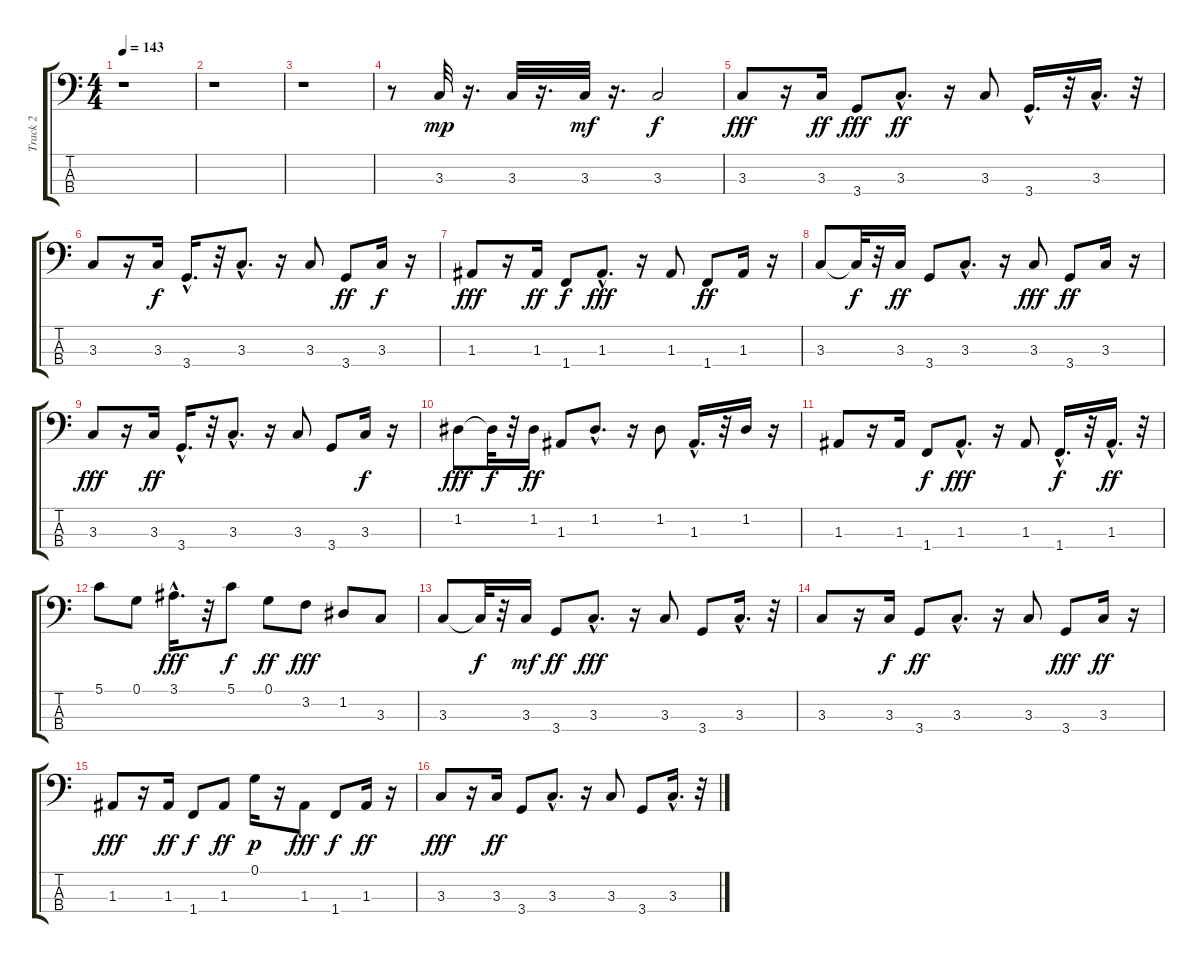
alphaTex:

\track ("Track 2" "Track 2") {instrument electricbassfinger}
\staff {score tabs}
\tuning (G2 D2 A1 E1) {hide}
\ts (4 4)
\tempo 143
\clef f4
\ks c
r.1{dy mp instrument electricbassfinger} |
r.1 |
r.1 |
r.8 3.3.32{balance 8 instrument electricbassfinger} r.16{d} 3.3.32 r.16{d} 3.3.32{dy mf} r.16{d} 3.3.2{dy f} |
3.3.8{dy fff} r.16 3.3.16{dy ff} 3.4.8{dy fff} 3.3{hac}.8{d dy ff} r.16 3.3.8 3.4{hac}.16{d} r.32 3.3{hac}.16{d} r.32 |
3.3.8 r.16 3.3.16{dy f} 3.4{hac}.16{d} r.32 3.3{hac}.8{d} r.16 3.3.8 3.4.8{dy ff} 3.3.16{dy f} r.16 |
1.3.8{dy fff} r.16 1.3.16{dy ff} 1.4.8{dy f} 1.3{hac}.8{d dy fff} r.16 1.3.8 1.4.8{dy ff} 1.3.16 r.16 |
3.3.8 3.3{t}.32{dy f} r.32 3.3.16{dy ff} 3.4.8 3.3{hac}.8{d} r.16 3.3.8{dy fff} 3.4.8{dy ff} 3.3.16 r.16 |
3.3.8{dy fff} r.16 3.3.16{dy ff} 3.4{hac}.16{d} r.32 3.3{hac}.8{d} r.16 3.3.8 3.4.8 3.3.16{dy f} r.16 |
1.2.8{dy fff} 1.2{t}.32{dy f} r.32 1.2.16{dy ff} 1.3.8 1.2{hac}.8{d} r.16 1.2.8 1.3{hac}.16{d} r.32 1.2.16 r.16 |
1.3.8 r.16 1.3.16 1.4.8{dy f} 1.3{hac}.8{d dy fff} r.16 1.3.8 1.4{hac}.16{d dy f} r.32 1.3{hac}.16{d dy ff} r.32 |
5.1.8 0.1.8 3.1{hac}.16{d dy fff} r.32 5.1.8{dy f} 0.1.8{dy ff} 3.2.8{dy fff} 1.2.8 3.3.8 |
3.3.8 3.3{t}.32{dy f} r.32 3.3.16{dy mf} 3.4.8{dy ff} 3.3{hac}.8{d dy fff} r.16 3.3.8 3.4.8 3.3{hac}.16{d} r.32 |
3.3.8 r.16 3.3.16{dy f} 3.4.8{dy ff} 3.3{hac}.8{d} r.16 3.3.8 3.4.8{dy fff} 3.3.16{dy ff} r.16 |
1.3.8{dy fff} r.16 1.3.16{dy ff} 1.4.8{dy f} 1.3.8{dy ff} 0.1.16{dy p} r.16 1.3.8{dy fff} 1.4.8{dy f} 1.3.16{dy ff} r.16 |
3.3.8{dy fff} r.16 3.3.16{dy ff} 3.4.8 3.3{hac}.8{d} r.16 3.3.8 3.4.8 3.3{hac}.16{d} r.32
